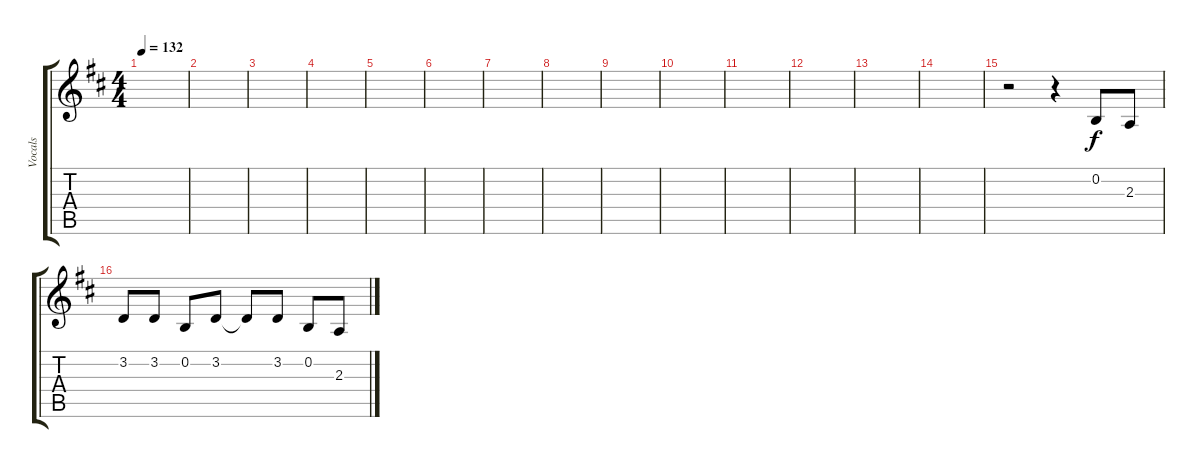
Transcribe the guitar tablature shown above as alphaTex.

\track ("Vocals" "Vocals") {instrument tuba}
\staff {score tabs}
\tuning (E4 B3 G3 D3 A2 E2) {hide}
\ts (4 4)
\tempo 132
\clef g2
\ks d
|
|
|
|
|
|
|
|
|
|
|
|
|
|
r.2 r.4 0.2.8 2.3.8 |
3.2.8 3.2.8 0.2.8 3.2.8 3.2{t}.8 3.2.8 0.2.8 2.3.8
